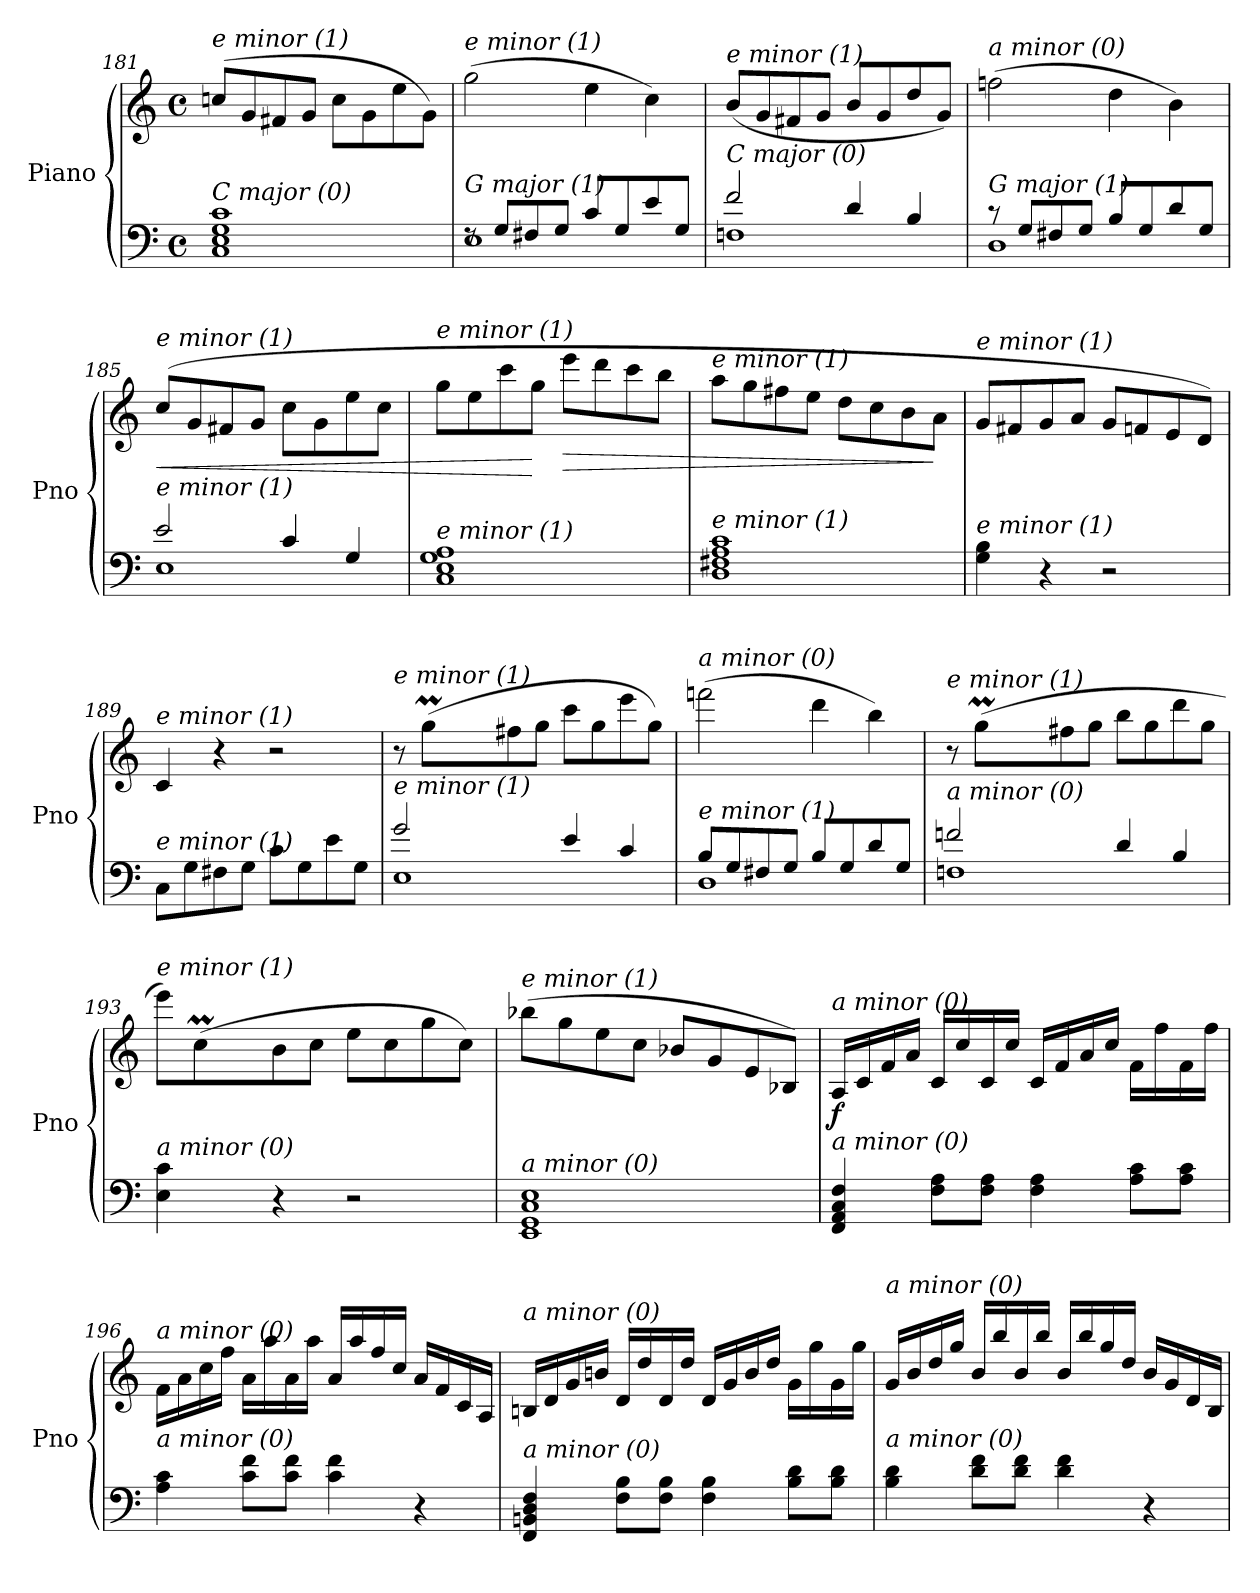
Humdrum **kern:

**kern	**kern	**dynam
*part1	*part1	*part1
*staff2	*staff1	*staff1/2
*I"Piano	*	*
*I'Pno	*	*
*clefF4	*clefG2	*
*k[]	*k[]	*
*M4/4	*M4/4	*
*met(c)	*met(c)	*
=181	=181	=181
!	!LO:TX:i:t=e minor (1)	!
!LO:TX:i:t=C major (0)	!	!
!	!	!LO:DY:b
1C 1E 1G 1c	(8ccn/L	other-dynamics
.	8g/	.
.	8f#X/	.
.	8g/J	.
.	8cc\L	.
.	8g\	.
.	8ee\	.
.	8g\J)	.
!!LO:LB:g=z
=182	=182	=182
*^	*	*
!	!	!LO:TX:i:t=e minor (1)	!
!LO:TX:i:t=G major (1)	!	!	!
8rF	1E	(2gg\	.
8G/L	.	.	.
8F#X/	.	.	.
8G/J	.	.	.
8c/L	.	4ee\	.
8G/	.	.	.
8e/	.	4cc\)	.
8G/J	.	.	.
=183	=183	=183	=183
!	!	!LO:TX:i:t=e minor (1)	!
!LO:TX:i:t=C major (0)	!	!	!
2f/	1Fn	(8b/L	.
.	.	8g/	.
.	.	8f#X/	.
.	.	8g/J	.
4d/	.	8b/L	.
.	.	8g/	.
4B/	.	8dd/	.
.	.	8g/J)	.
=184	=184	=184	=184
!	!	!LO:TX:i:t=a minor (0)	!
!LO:TX:i:t=G major (1)	!	!	!
8r	1D	(2ffn\	.
8G/L	.	.	.
8F#X/	.	.	.
8G/J	.	.	.
8B/L	.	4dd\	.
8G/	.	.	.
8d/	.	4b\)	.
8G/J	.	.	.
=185	=185	=185	=185
!	!	!LO:TX:i:t=e minor (1)	!
!LO:TX:i:t=e minor (1)	!	!	!
!	!	!	!LO:HP:b
2e/	1E	(8cc/L	<
.	.	8g/	.
.	.	8f#X/	.
.	.	8g/J	.
4c/	.	8cc\L	.
.	.	8g\	.
4G/	.	8ee\	.
.	.	8cc\J	.
*v	*v	*	*
=186	=186	=186
!	!LO:TX:i:t=e minor (1)	!
!LO:TX:i:t=e minor (1)	!	!
1C 1E 1G 1A	8gg\L	.
.	8ee\	.
.	8ccc\	.
.	8gg\J	[
!	!	!LO:HP:b
.	8eee\L	>
.	8ddd\	.
.	8ccc\	.
.	8bb\J	.
!!LO:LB:g=z
=187	=187	=187
!	!LO:TX:i:t=e minor (1)	!
!LO:TX:i:t=e minor (1)	!	!
1D 1F#X 1A 1c	8aa\L	.
.	8gg\	.
.	8ff#X\	.
.	8ee\J	.
.	8dd\L	.
.	8cc\	.
.	8b\	.
.	8a\J	]
=188	=188	=188
!	!LO:TX:i:t=e minor (1)	!
!LO:TX:i:t=e minor (1)	!	!
4G\ 4B\	8g/L	.
.	8f#X/	.
4r	8g/	.
.	8a/J	.
2r	8g/L	.
.	8fn/	.
.	8e/	.
.	8d/J)	.
=189	=189	=189
!	!LO:TX:i:t=e minor (1)	!
!LO:TX:i:t=e minor (1)	!	!
8C\L	4c/	.
8G\	.	.
8F#X\	4r	.
8G\J	.	.
8c\L	2r	.
8G\	.	.
8e\	.	.
8G\J	.	.
=190	=190	=190
*^	*^	*
*	*^	*	*	*
!	!	!	!LO:TX:i:t=e minor (1)	!	!
!LO:TX:i:t=e minor (1)	!	!	!	!	!
8ryy	2g/	1E	8r	8ryy	.
8ryy	.	.	(>8ggM\L	32aayy	.
.	.	.	.	32ggyy	.
.	.	.	.	32aayy	.
.	.	.	.	32ggyy	.
2.ryy	.	.	8ff#X\	2.ryy	.
.	.	.	8gg\J	.	.
.	4e/	.	8ccc\L	.	.
.	.	.	8gg\	.	.
.	4c/	.	8eee\	.	.
.	.	.	8gg\J)	.	.
*	*v	*v	*	*	*
*	*	*v	*v	*
!!LO:LB:g=z
=191	=191	=191	=191
!	!	!LO:TX:i:t=a minor (0)	!
!LO:TX:i:t=e minor (1)	!	!	!
8B/L	1D	(2fffn\	.
8G/	.	.	.
8F#X/	.	.	.
8G/J	.	.	.
8B/L	.	4ddd\	.
8G/	.	.	.
8d/	.	4bb\)	.
8G/J	.	.	.
=192	=192	=192	=192
*	*^	*^	*
!	!	!	!LO:TX:i:t=e minor (1)	!	!
!LO:TX:i:t=a minor (0)	!	!	!	!	!
8ryy	2fn/	1Fn	8r	8ryy	.
8ryy	.	.	(>8ggM\L	32aayy	.
.	.	.	.	32ggyy	.
.	.	.	.	32aayy	.
.	.	.	.	32ggyy	.
2.ryy	.	.	8ff#X\	2.ryy	.
.	.	.	8gg\J	.	.
.	4d/	.	8bb\L	.	.
.	.	.	8gg\	.	.
.	4B/	.	8ddd\	.	.
.	.	.	8gg\J	.	.
*	*v	*v	*	*	*
=193	=193	=193	=193	=193
!	!	!LO:TX:i:t=e minor (1)	!	!
!LO:TX:i:t=a minor (0)	!	!	!	!
8ryy	4E\ 4c\	8eee\L)	8ryy	.
8ryy	.	(>8ccM\	32ddyy	.
.	.	.	32ccyy	.
.	.	.	32ddyy	.
.	.	.	32ccyy	.
2.ryy	4r	8b\	2.ryy	.
.	.	8cc\J	.	.
.	2r	8ee\L	.	.
.	.	8cc\	.	.
.	.	8gg\	.	.
.	.	8cc\J)	.	.
*v	*v	*	*	*
*	*v	*v	*
=194	=194	=194
!	!LO:TX:i:t=e minor (1)	!
!LO:TX:i:t=a minor (0)	!	!
!	!	!LO:DY:a=2
1EE 1GG 1C 1E	(8bb-X\L	other-dynamics
.	8gg\	.
.	8ee\	.
.	8cc\J	.
.	8b-X/L	.
.	8g/	.
.	8e/	.
.	8B-X/J)	.
!!LO:LB:g=z
=195	=195	=195
!	!LO:TX:i:t=a minor (0)	!
!LO:TX:i:t=a minor (0)	!	!
!	!	!LO:DY:b
4FF/ 4AA/ 4C/ 4F/	16A/LL	f
.	16c/	.
.	16f/	.
.	16a/JJ	.
8F\ 8A\L	16c/LL	.
.	16cc/	.
8F\ 8A\J	16c/	.
.	16cc/JJ	.
4F\ 4A\	16c/LL	.
.	16f/	.
.	16a/	.
.	16cc/JJ	.
8A\ 8c\L	16f\LL	.
.	16ff\	.
8A\ 8c\J	16f\	.
.	16ff\JJ	.
=196	=196	=196
!	!LO:TX:i:t=a minor (0)	!
!LO:TX:i:t=a minor (0)	!	!
4A\ 4c\	16f\LL	.
.	16a\	.
.	16cc\	.
.	16ff\JJ	.
8c\ 8f\L	16a\LL	.
.	16aa\	.
8c\ 8f\J	16a\	.
.	16aa\JJ	.
4c\ 4f\	16a/LL	.
.	16aa/	.
.	16ff/	.
.	16cc/JJ	.
4r	16a/LL	.
.	16f/	.
.	16c/	.
.	16A/JJ	.
!!LO:LB:g=z
=197	=197	=197
!	!LO:TX:i:t=a minor (0)	!
!LO:TX:i:t=a minor (0)	!	!
4FF/ 4BBn/ 4D/ 4F/	16Bn/LL	.
.	16d/	.
.	16g/	.
.	16bn/JJ	.
8F\ 8B\L	16d/LL	.
.	16dd/	.
8F\ 8B\J	16d/	.
.	16dd/JJ	.
4F\ 4B\	16d/LL	.
.	16g/	.
.	16b/	.
.	16dd/JJ	.
8B\ 8d\L	16g\LL	.
.	16gg\	.
8B\ 8d\J	16g\	.
.	16gg\JJ	.
=198	=198	=198
!	!LO:TX:i:t=a minor (0)	!
!LO:TX:i:t=a minor (0)	!	!
4B\ 4d\	16g/LL	.
.	16b/	.
.	16dd/	.
.	16gg/JJ	.
8d\ 8f\L	16b/LL	.
.	16bb/	.
8d\ 8f\J	16b/	.
.	16bb/JJ	.
4d\ 4f\	16b/LL	.
.	16bb/	.
.	16gg/	.
.	16dd/JJ	.
4r	16b/LL	.
.	16g/	.
.	16d/	.
.	16B/JJ	.
=	=	=
*-	*-	*-
